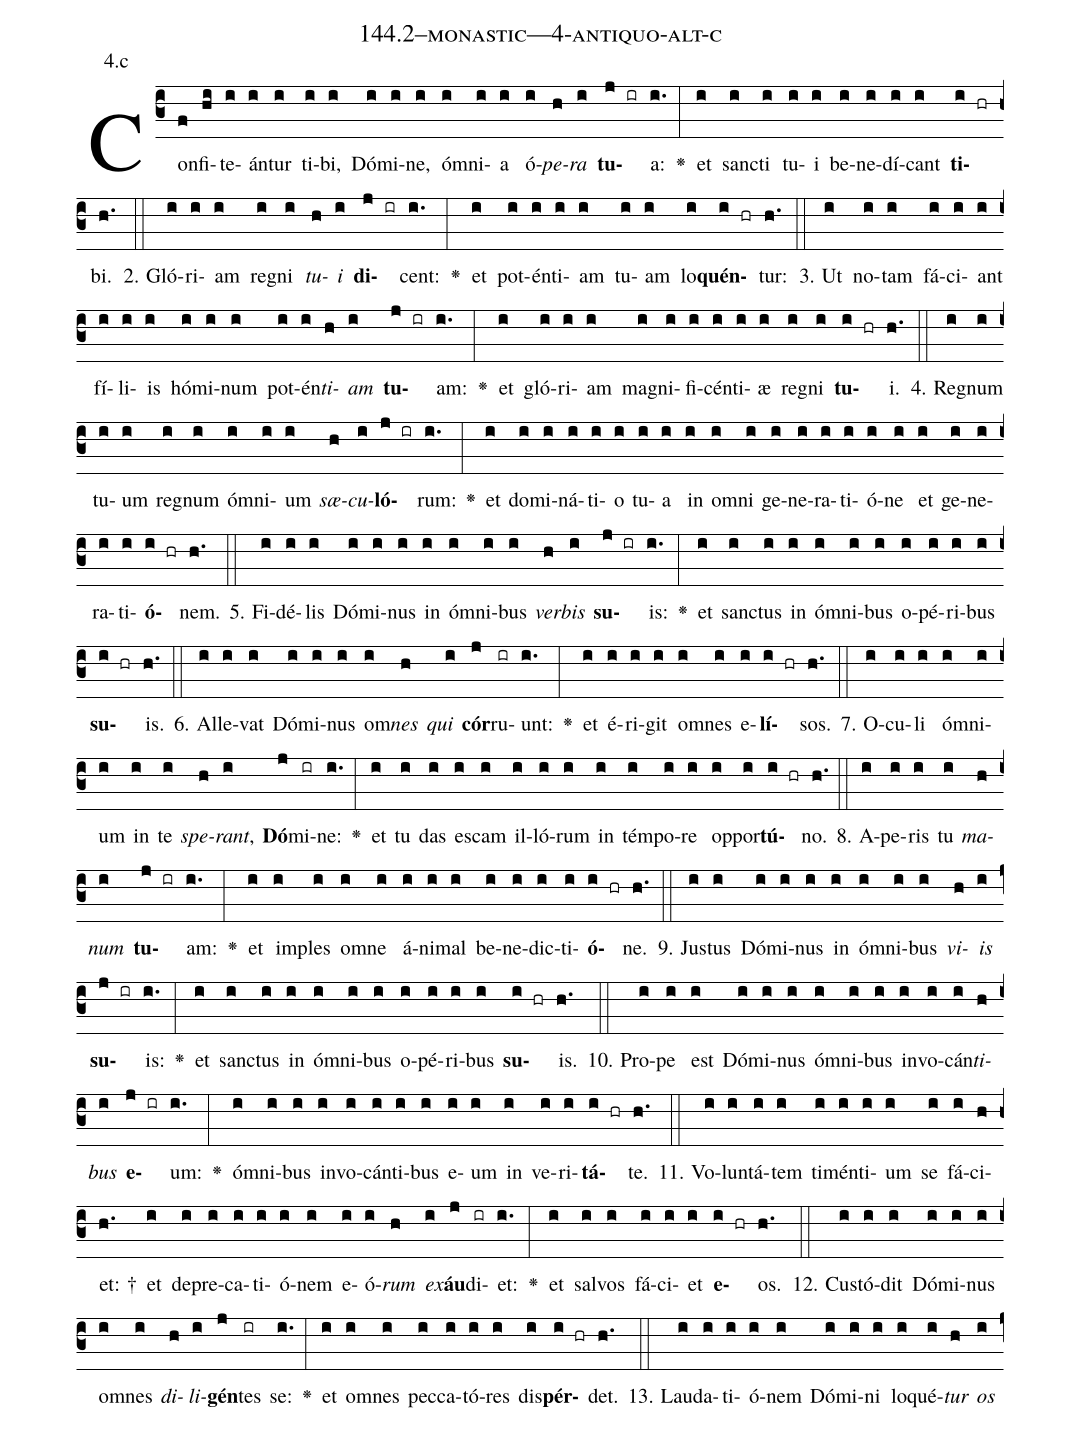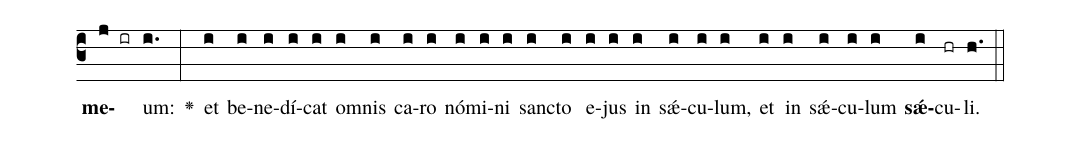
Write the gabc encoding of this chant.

name: 144.2--monastic---4-antiquo-alt-c;
annotation: 4.c;
%%
(c3)Con(f)fi(hi)te(i)án(i)tur(i) ti(i)bi,(i) Dó(i)mi(i)ne,(i) óm(i)ni(i)a(i) ó(i)<i>pe</i>(h)<i>ra</i>(i) <b>tu</b>(j ir)a:(i.) <v>\greheightstar</v>(:) et(i) sanc(i)ti(i) tu(i)i(i) be(i)ne(i)dí(i)cant(i) <b>ti</b>(i hr)bi.(h.) (::)
2. Gló(i)ri(i)am(i) re(i)gni(i) <i>tu</i>(h)<i>i</i>(i) <b>di</b>(j ir)cent:(i.) <v>\greheightstar</v>(:) et(i) pot(i)én(i)ti(i)am(i) tu(i)am(i) lo(i)<b>quén</b>(i hr)tur:(h.) (::)
3. Ut(i) no(i)tam(i) fá(i)ci(i)ant(i) fí(i)li(i)is(i) hó(i)mi(i)num(i) pot(i)én(i)<i>ti</i>(h)<i>am</i>(i) <b>tu</b>(j ir)am:(i.) <v>\greheightstar</v>(:) et(i) gló(i)ri(i)am(i) ma(i)gni(i)fi(i)cén(i)ti(i)æ(i) re(i)gni(i) <b>tu</b>(i hr)i.(h.) (::)
4. Re(i)gnum(i) tu(i)um(i) re(i)gnum(i) óm(i)ni(i)um(i) <i>sæ</i>(h)<i>cu</i>(i)<b>ló</b>(j ir)rum:(i.) <v>\greheightstar</v>(:) et(i) do(i)mi(i)ná(i)ti(i)o(i) tu(i)a(i) in(i) om(i)ni(i) ge(i)ne(i)ra(i)ti(i)ó(i)ne(i) et(i) ge(i)ne(i)ra(i)ti(i)<b>ó</b>(i hr)nem.(h.) (::)
5. Fi(i)dé(i)lis(i) Dó(i)mi(i)nus(i) in(i) óm(i)ni(i)bus(i) <i>ver</i>(h)<i>bis</i>(i) <b>su</b>(j ir)is:(i.) <v>\greheightstar</v>(:) et(i) sanc(i)tus(i) in(i) óm(i)ni(i)bus(i) o(i)pé(i)ri(i)bus(i) <b>su</b>(i hr)is.(h.) (::)
6. Al(i)le(i)vat(i) Dó(i)mi(i)nus(i) om(i)<i>nes</i>(h) <i>qui</i>(i) <b>cór</b>(j)ru(ir)unt:(i.) <v>\greheightstar</v>(:) et(i) é(i)ri(i)git(i) om(i)nes(i) e(i)<b>lí</b>(i hr)sos.(h.) (::)
7. O(i)cu(i)li(i) óm(i)ni(i)um(i) in(i) te(i) <i>spe</i>(h)<i>rant</i>,(i) <b>Dó</b>(j)mi(ir)ne:(i.) <v>\greheightstar</v>(:) et(i) tu(i) das(i) es(i)cam(i) il(i)ló(i)rum(i) in(i) tém(i)po(i)re(i) op(i)por(i)<b>tú</b>(i hr)no.(h.) (::)
8. A(i)pe(i)ris(i) tu(i) <i>ma</i>(h)<i>num</i>(i) <b>tu</b>(j ir)am:(i.) <v>\greheightstar</v>(:) et(i) im(i)ples(i) om(i)ne(i) á(i)ni(i)mal(i) be(i)ne(i)dic(i)ti(i)<b>ó</b>(i hr)ne.(h.) (::)
9. Jus(i)tus(i) Dó(i)mi(i)nus(i) in(i) óm(i)ni(i)bus(i) <i>vi</i>(h)<i>is</i>(i) <b>su</b>(j ir)is:(i.) <v>\greheightstar</v>(:) et(i) sanc(i)tus(i) in(i) óm(i)ni(i)bus(i) o(i)pé(i)ri(i)bus(i) <b>su</b>(i hr)is.(h.) (::)
10. Pro(i)pe(i) est(i) Dó(i)mi(i)nus(i) óm(i)ni(i)bus(i) in(i)vo(i)cán(i)<i>ti</i>(h)<i>bus</i>(i) <b>e</b>(j ir)um:(i.) <v>\greheightstar</v>(:) óm(i)ni(i)bus(i) in(i)vo(i)cán(i)ti(i)bus(i) e(i)um(i) in(i) ve(i)ri(i)<b>tá</b>(i hr)te.(h.) (::)
11. Vo(i)lun(i)tá(i)tem(i) ti(i)mén(i)ti(i)um(i) se(i) fá(i)ci(h)et: †(h.) et(i) de(i)pre(i)ca(i)ti(i)ó(i)nem(i) e(i)ó(i)<i>rum</i>(h) <i>ex</i>(i)<b>áu</b>(j)di(ir)et:(i.) <v>\greheightstar</v>(:) et(i) sal(i)vos(i) fá(i)ci(i)et(i) <b>e</b>(i hr)os.(h.) (::)
12. Cus(i)tó(i)dit(i) Dó(i)mi(i)nus(i) om(i)nes(i) <i>di</i>(h)<i>li</i>(i)<b>gén</b>(j)tes(ir) se:(i.) <v>\greheightstar</v>(:) et(i) om(i)nes(i) pec(i)ca(i)tó(i)res(i) dis(i)<b>pér</b>(i hr)det.(h.) (::)
13. Lau(i)da(i)ti(i)ó(i)nem(i) Dó(i)mi(i)ni(i) lo(i)qué(i)<i>tur</i>(h) <i>os</i>(i) <b>me</b>(j ir)um:(i.) <v>\greheightstar</v>(:) et(i) be(i)ne(i)dí(i)cat(i) om(i)nis(i) ca(i)ro(i) nó(i)mi(i)ni(i) sanc(i)to(i) e(i)jus(i) in(i) sǽ(i)cu(i)lum,(i) et(i) in(i) sǽ(i)cu(i)lum(i) <b>sǽ</b>(i)cu(hr)li.(h.) (::)
